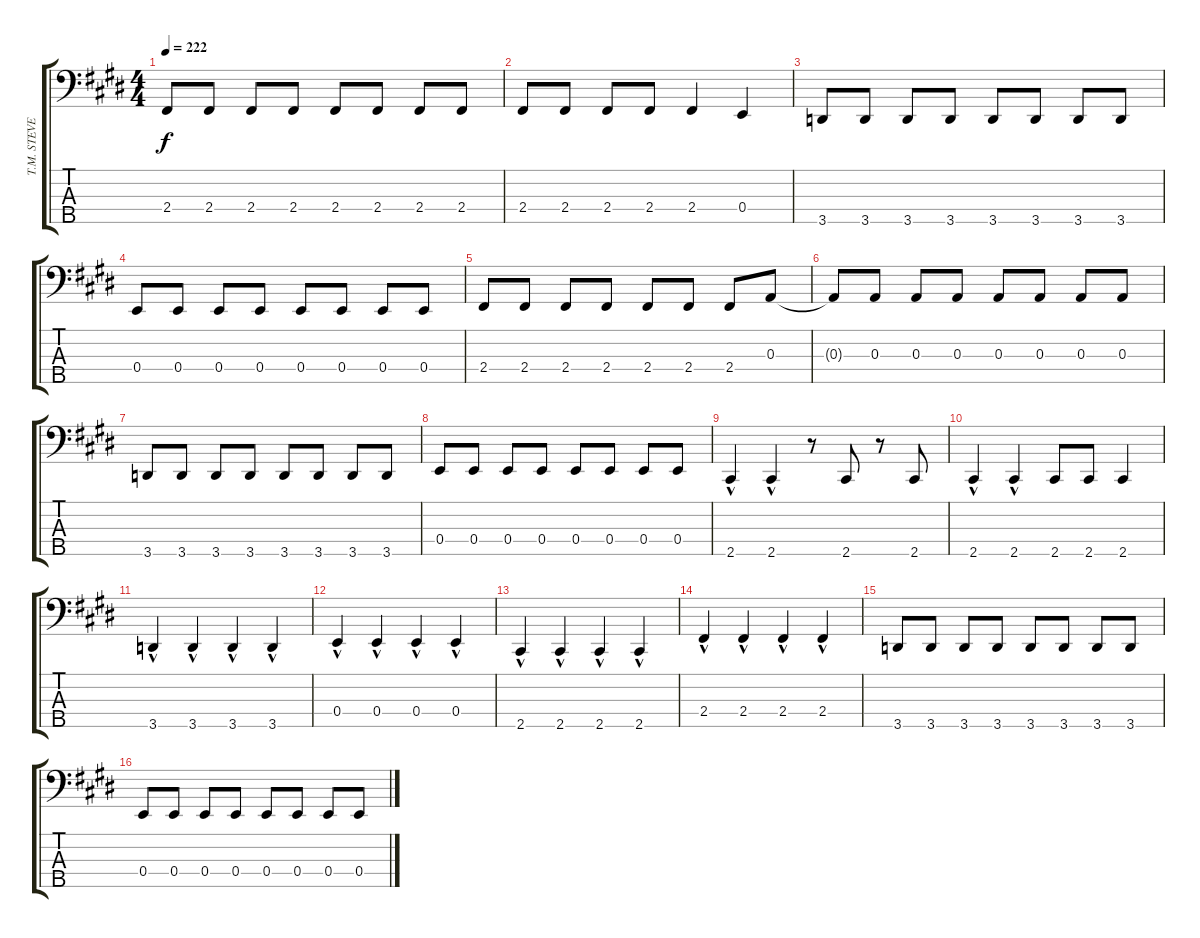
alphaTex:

\track ("T.M. STEVENS" "T.M. STEVE") {instrument electricbasspick}
\staff {score tabs}
\tuning (G2 D2 A1 E1 B0) {hide}
\ts (4 4)
\tempo 222
\clef f4
\ks c#minor
2.4.8{dy f} 2.4.8 2.4.8 2.4.8 2.4.8 2.4.8 2.4.8 2.4.8 |
2.4.8 2.4.8 2.4.8 2.4.8 2.4.4 0.4.4 |
3.5.8 3.5.8 3.5.8 3.5.8 3.5.8 3.5.8 3.5.8 3.5.8 |
0.4.8 0.4.8 0.4.8 0.4.8 0.4.8 0.4.8 0.4.8 0.4.8 |
2.4.8 2.4.8 2.4.8 2.4.8 2.4.8 2.4.8 2.4.8 0.3.8 |
0.3{t}.8 0.3.8 0.3.8 0.3.8 0.3.8 0.3.8 0.3.8 0.3.8 |
3.5.8 3.5.8 3.5.8 3.5.8 3.5.8 3.5.8 3.5.8 3.5.8 |
0.4.8 0.4.8 0.4.8 0.4.8 0.4.8 0.4.8 0.4.8 0.4.8 |
2.5{hac}.4 2.5{hac}.4 r.8 2.5.8 r.8 2.5.8 |
2.5{hac}.4 2.5{hac}.4 2.5.8 2.5.8 2.5.4 |
3.5{hac}.4 3.5{hac}.4 3.5{hac}.4 3.5{hac}.4 |
0.4{hac}.4 0.4{hac}.4 0.4{hac}.4 0.4{hac}.4 |
2.5{hac}.4 2.5{hac}.4 2.5{hac}.4 2.5{hac}.4 |
2.4{hac}.4 2.4{hac}.4 2.4{hac}.4 2.4{hac}.4 |
3.5.8 3.5.8 3.5.8 3.5.8 3.5.8 3.5.8 3.5.8 3.5.8 |
0.4.8 0.4.8 0.4.8 0.4.8 0.4.8 0.4.8 0.4.8 0.4.8
